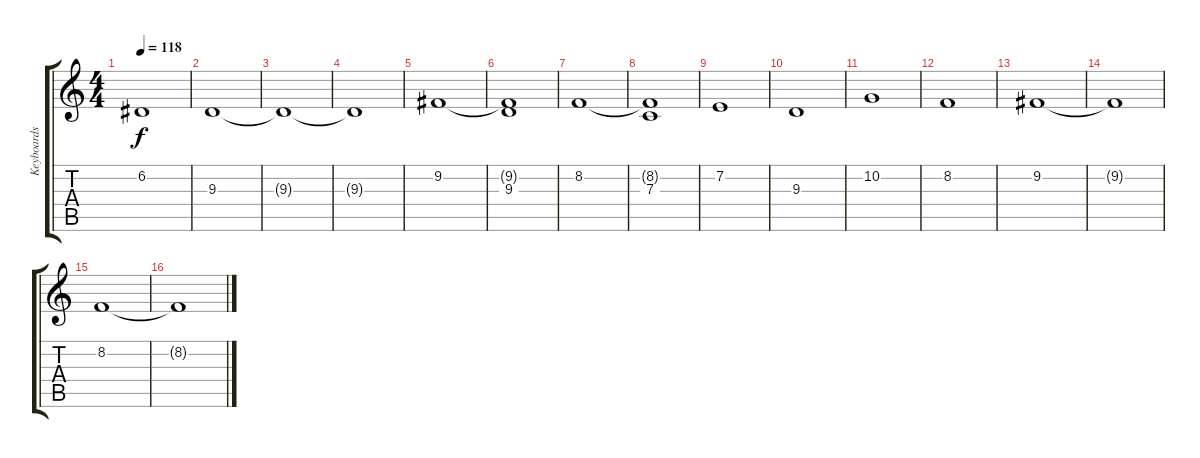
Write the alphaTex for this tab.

\track ("Keyboards II" "Keyboards ") {instrument stringensemble2}
\staff {score tabs}
\tuning (D4 A3 F3 C3 G2 C2) {hide}
\ts (4 4)
\tempo 118
\clef g2
\ks c
6.2.1{dy f instrument electricpiano1} |
9.3.1 |
9.3{t}.1 |
9.3{t}.1 |
9.2.1 |
(9.2{t} 9.3).1 |
8.2.1 |
(8.2{t} 7.3).1 |
7.2.1 |
9.3.1 |
10.2.1 |
8.2.1 |
9.2.1 |
9.2{t}.1 |
8.2.1 |
8.2{t}.1
